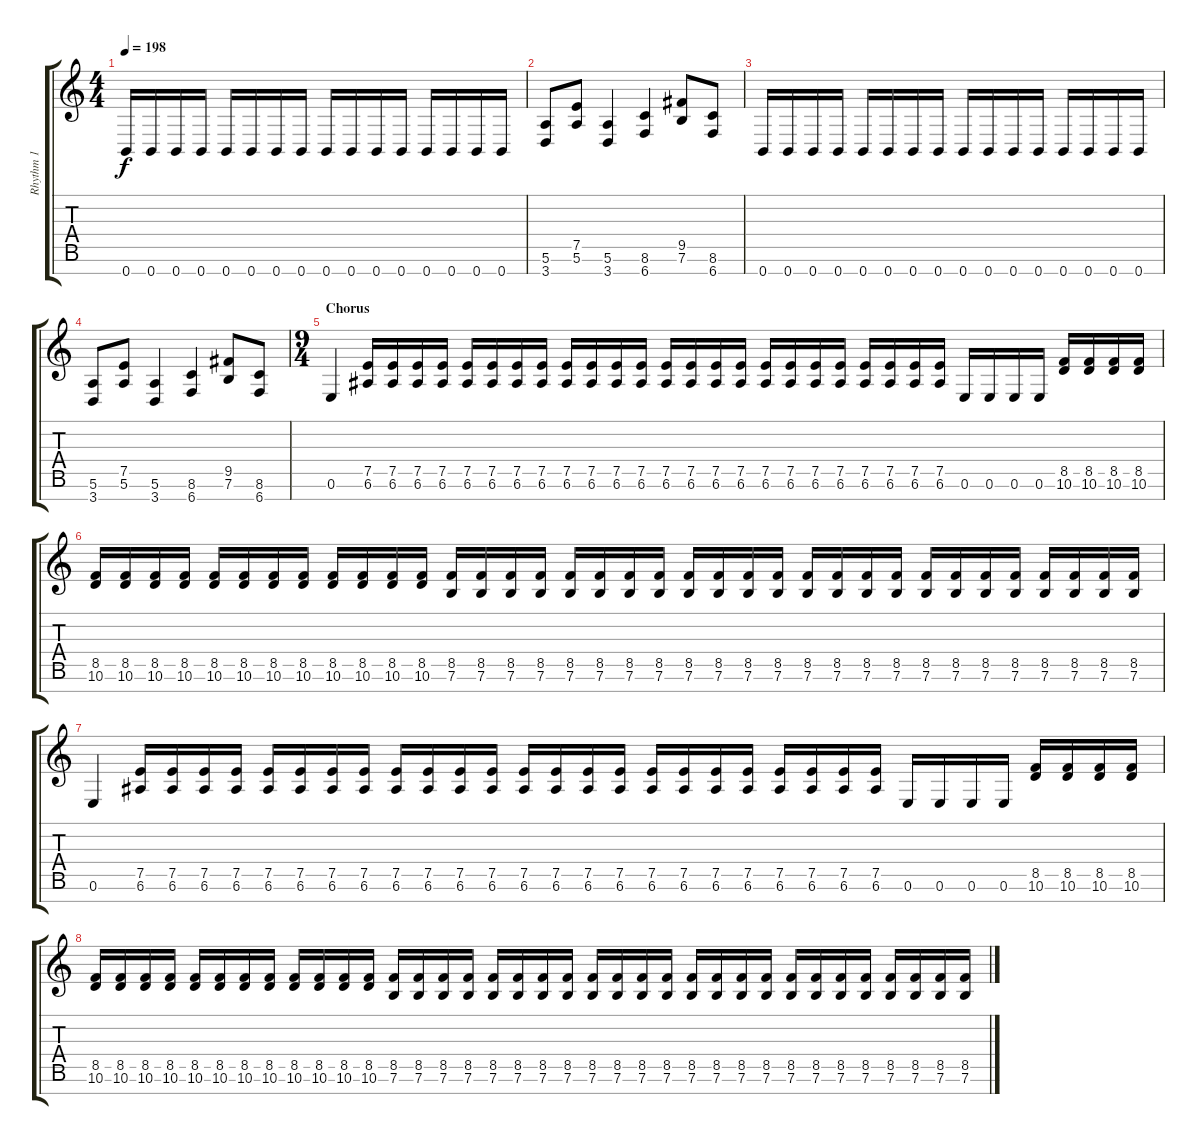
\track ("Rhythm 1" "Rhythm 1") {instrument distortionguitar}
\staff {score tabs}
\tuning (E4 B3 G3 D3 A2 E2 B1) {hide}
\ts (4 4)
\tempo 198
\clef g2
\ks c
0.7.16{dy f} 0.7.16 0.7.16 0.7.16 0.7.16 0.7.16 0.7.16 0.7.16 0.7.16 0.7.16 0.7.16 0.7.16 0.7.16 0.7.16 0.7.16 0.7.16 |
(5.6 3.7).8 (7.5 5.6).8 (5.6 3.7).4 (8.6 6.7).4 (9.5 7.6).8 (8.6 6.7).8 |
0.7.16 0.7.16 0.7.16 0.7.16 0.7.16 0.7.16 0.7.16 0.7.16 0.7.16 0.7.16 0.7.16 0.7.16 0.7.16 0.7.16 0.7.16 0.7.16 |
(5.6 3.7).8 (7.5 5.6).8 (5.6 3.7).4 (8.6 6.7).4 (9.5 7.6).8 (8.6 6.7).8 |
\ts (9 4)
\section ("" "Chorus")
0.6.4 (7.5 6.6).16 (7.5 6.6).16 (7.5 6.6).16 (7.5 6.6).16 (7.5 6.6).16 (7.5 6.6).16 (7.5 6.6).16 (7.5 6.6).16 (7.5 6.6).16 (7.5 6.6).16 (7.5 6.6).16 (7.5 6.6).16 (7.5 6.6).16 (7.5 6.6).16 (7.5 6.6).16 (7.5 6.6).16 (7.5 6.6).16 (7.5 6.6).16 (7.5 6.6).16 (7.5 6.6).16 (7.5 6.6).16 (7.5 6.6).16 (7.5 6.6).16 (7.5 6.6).16 0.6.16 0.6.16 0.6.16 0.6.16 (8.5 10.6).16 (8.5 10.6).16 (8.5 10.6).16 (8.5 10.6).16 |
(8.5 10.6).16 (8.5 10.6).16 (8.5 10.6).16 (8.5 10.6).16 (8.5 10.6).16 (8.5 10.6).16 (8.5 10.6).16 (8.5 10.6).16 (8.5 10.6).16 (8.5 10.6).16 (8.5 10.6).16 (8.5 10.6).16 (8.5 7.6).16 (8.5 7.6).16 (8.5 7.6).16 (8.5 7.6).16 (8.5 7.6).16 (8.5 7.6).16 (8.5 7.6).16 (8.5 7.6).16 (8.5 7.6).16 (8.5 7.6).16 (8.5 7.6).16 (8.5 7.6).16 (8.5 7.6).16 (8.5 7.6).16 (8.5 7.6).16 (8.5 7.6).16 (8.5 7.6).16 (8.5 7.6).16 (8.5 7.6).16 (8.5 7.6).16 (8.5 7.6).16 (8.5 7.6).16 (8.5 7.6).16 (8.5 7.6).16 |
0.6.4 (7.5 6.6).16 (7.5 6.6).16 (7.5 6.6).16 (7.5 6.6).16 (7.5 6.6).16 (7.5 6.6).16 (7.5 6.6).16 (7.5 6.6).16 (7.5 6.6).16 (7.5 6.6).16 (7.5 6.6).16 (7.5 6.6).16 (7.5 6.6).16 (7.5 6.6).16 (7.5 6.6).16 (7.5 6.6).16 (7.5 6.6).16 (7.5 6.6).16 (7.5 6.6).16 (7.5 6.6).16 (7.5 6.6).16 (7.5 6.6).16 (7.5 6.6).16 (7.5 6.6).16 0.6.16 0.6.16 0.6.16 0.6.16 (8.5 10.6).16 (8.5 10.6).16 (8.5 10.6).16 (8.5 10.6).16 |
(8.5 10.6).16 (8.5 10.6).16 (8.5 10.6).16 (8.5 10.6).16 (8.5 10.6).16 (8.5 10.6).16 (8.5 10.6).16 (8.5 10.6).16 (8.5 10.6).16 (8.5 10.6).16 (8.5 10.6).16 (8.5 10.6).16 (8.5 7.6).16 (8.5 7.6).16 (8.5 7.6).16 (8.5 7.6).16 (8.5 7.6).16 (8.5 7.6).16 (8.5 7.6).16 (8.5 7.6).16 (8.5 7.6).16 (8.5 7.6).16 (8.5 7.6).16 (8.5 7.6).16 (8.5 7.6).16 (8.5 7.6).16 (8.5 7.6).16 (8.5 7.6).16 (8.5 7.6).16 (8.5 7.6).16 (8.5 7.6).16 (8.5 7.6).16 (8.5 7.6).16 (8.5 7.6).16 (8.5 7.6).16 (8.5 7.6).16
